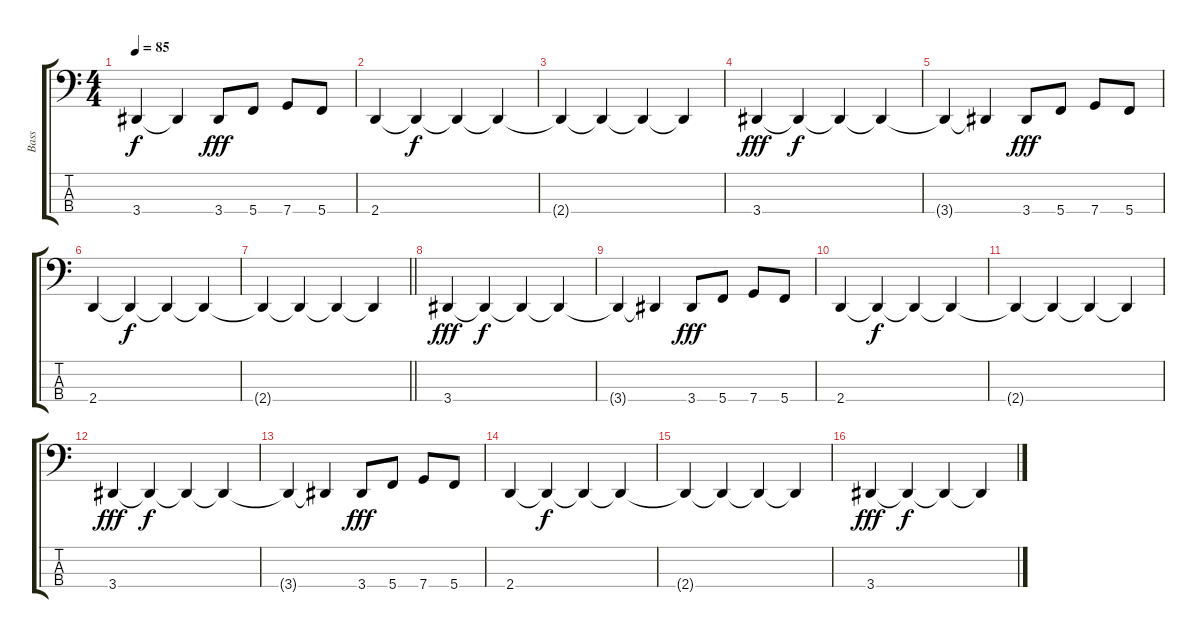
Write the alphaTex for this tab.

\track ("Bass" "Bass") {instrument electricbassfinger}
\staff {score tabs}
\tuning (F2 C2 G1 C1) {hide}
\ts (4 4)
\tempo 85
\clef f4
\ks c
3.4{t}.4{dy f} 3.4{t}.4 3.4.8{dy fff} 5.4.8 7.4.8 5.4.8 |
2.4.4 2.4{t}.4{dy f} 2.4{t}.4 2.4{t}.4 |
2.4{t}.4 2.4{t}.4 2.4{t}.4 2.4{t}.4 |
3.4.4{dy fff} 3.4{t}.4{dy f} 3.4{t}.4 3.4{t}.4 |
3.4{t}.4 3.4{t}.4 3.4.8{dy fff} 5.4.8 7.4.8 5.4.8 |
2.4.4 2.4{t}.4{dy f} 2.4{t}.4 2.4{t}.4 |
\barLineRight lightlight
2.4{t}.4 2.4{t}.4 2.4{t}.4 2.4{t}.4 |
\section ("" "")
3.4.4{dy fff} 3.4{t}.4{dy f} 3.4{t}.4 3.4{t}.4 |
3.4{t}.4 3.4{t}.4 3.4.8{dy fff} 5.4.8 7.4.8 5.4.8 |
2.4.4 2.4{t}.4{dy f} 2.4{t}.4 2.4{t}.4 |
2.4{t}.4 2.4{t}.4 2.4{t}.4 2.4{t}.4 |
3.4.4{dy fff} 3.4{t}.4{dy f} 3.4{t}.4 3.4{t}.4 |
3.4{t}.4 3.4{t}.4 3.4.8{dy fff} 5.4.8 7.4.8 5.4.8 |
2.4.4 2.4{t}.4{dy f} 2.4{t}.4 2.4{t}.4 |
2.4{t}.4 2.4{t}.4 2.4{t}.4 2.4{t}.4 |
3.4.4{dy fff} 3.4{t}.4{dy f} 3.4{t}.4 3.4{t}.4
